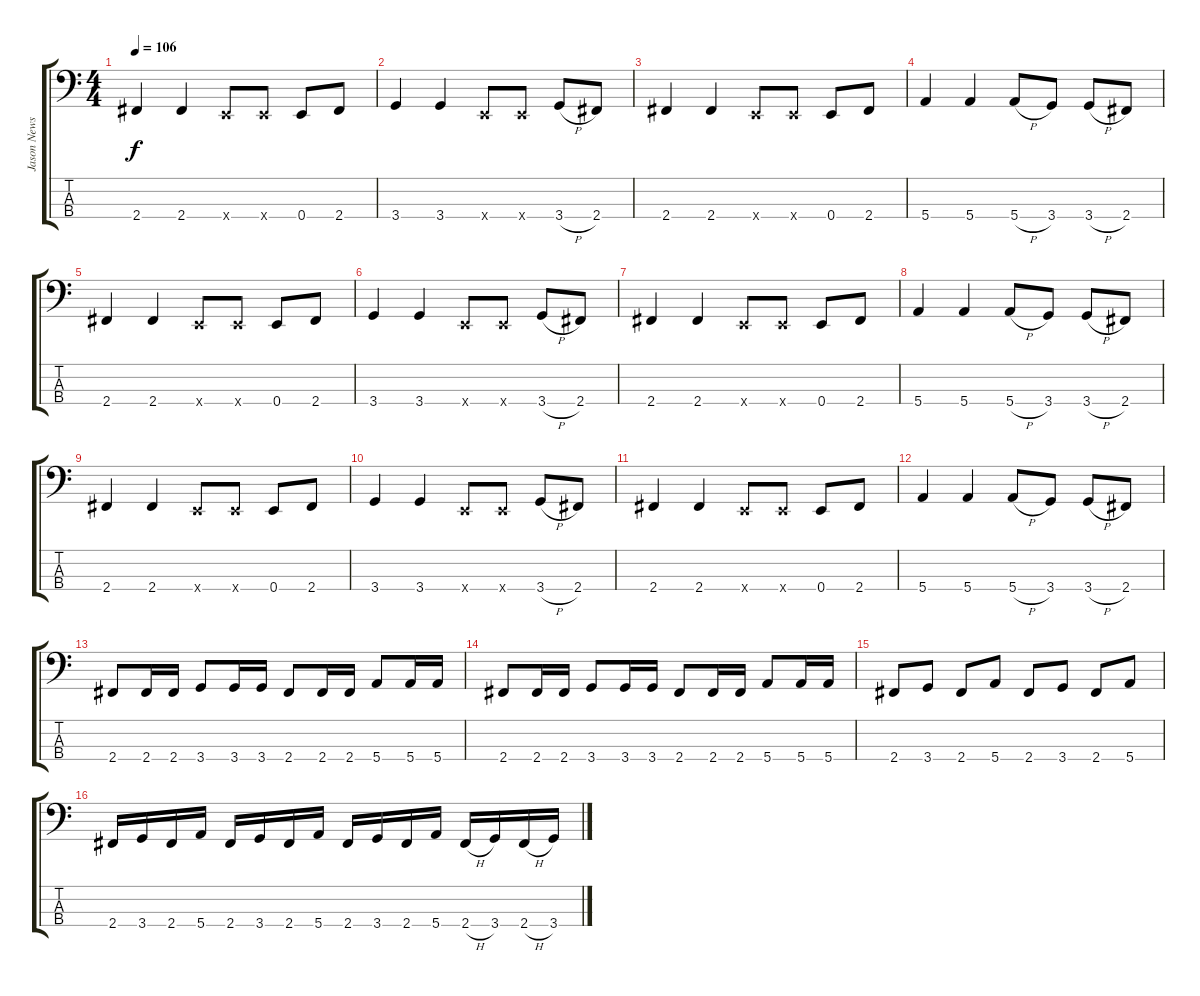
\track ("Jason Newstead" "Jason News") {instrument electricbasspick}
\staff {score tabs}
\tuning (G2 D2 A1 E1) {hide}
\ts (4 4)
\tempo 106
\clef f4
\ks c
2.4.4{dy f} 2.4.4 0.4{x}.8 0.4{x}.8 0.4.8 2.4.8 |
3.4.4 3.4.4 0.4{x}.8 0.4{x}.8 3.4{h}.8 2.4.8 |
2.4.4 2.4.4 0.4{x}.8 0.4{x}.8 0.4.8 2.4.8 |
5.4.4 5.4.4 5.4{h}.8 3.4.8 3.4{h}.8 2.4.8 |
2.4.4 2.4.4 0.4{x}.8 0.4{x}.8 0.4.8 2.4.8 |
3.4.4 3.4.4 0.4{x}.8 0.4{x}.8 3.4{h}.8 2.4.8 |
2.4.4 2.4.4 0.4{x}.8 0.4{x}.8 0.4.8 2.4.8 |
5.4.4 5.4.4 5.4{h}.8 3.4.8 3.4{h}.8 2.4.8 |
2.4.4 2.4.4 0.4{x}.8 0.4{x}.8 0.4.8 2.4.8 |
3.4.4 3.4.4 0.4{x}.8 0.4{x}.8 3.4{h}.8 2.4.8 |
2.4.4 2.4.4 0.4{x}.8 0.4{x}.8 0.4.8 2.4.8 |
5.4.4 5.4.4 5.4{h}.8 3.4.8 3.4{h}.8 2.4.8 |
2.4.8 2.4.16 2.4.16 3.4.8 3.4.16 3.4.16 2.4.8 2.4.16 2.4.16 5.4.8 5.4.16 5.4.16 |
2.4.8 2.4.16 2.4.16 3.4.8 3.4.16 3.4.16 2.4.8 2.4.16 2.4.16 5.4.8 5.4.16 5.4.16 |
2.4.8 3.4.8 2.4.8 5.4.8 2.4.8 3.4.8 2.4.8 5.4.8 |
2.4.16 3.4.16 2.4.16 5.4.16 2.4.16 3.4.16 2.4.16 5.4.16 2.4.16 3.4.16 2.4.16 5.4.16 2.4{h}.16 3.4.16 2.4{h}.16 3.4.16
